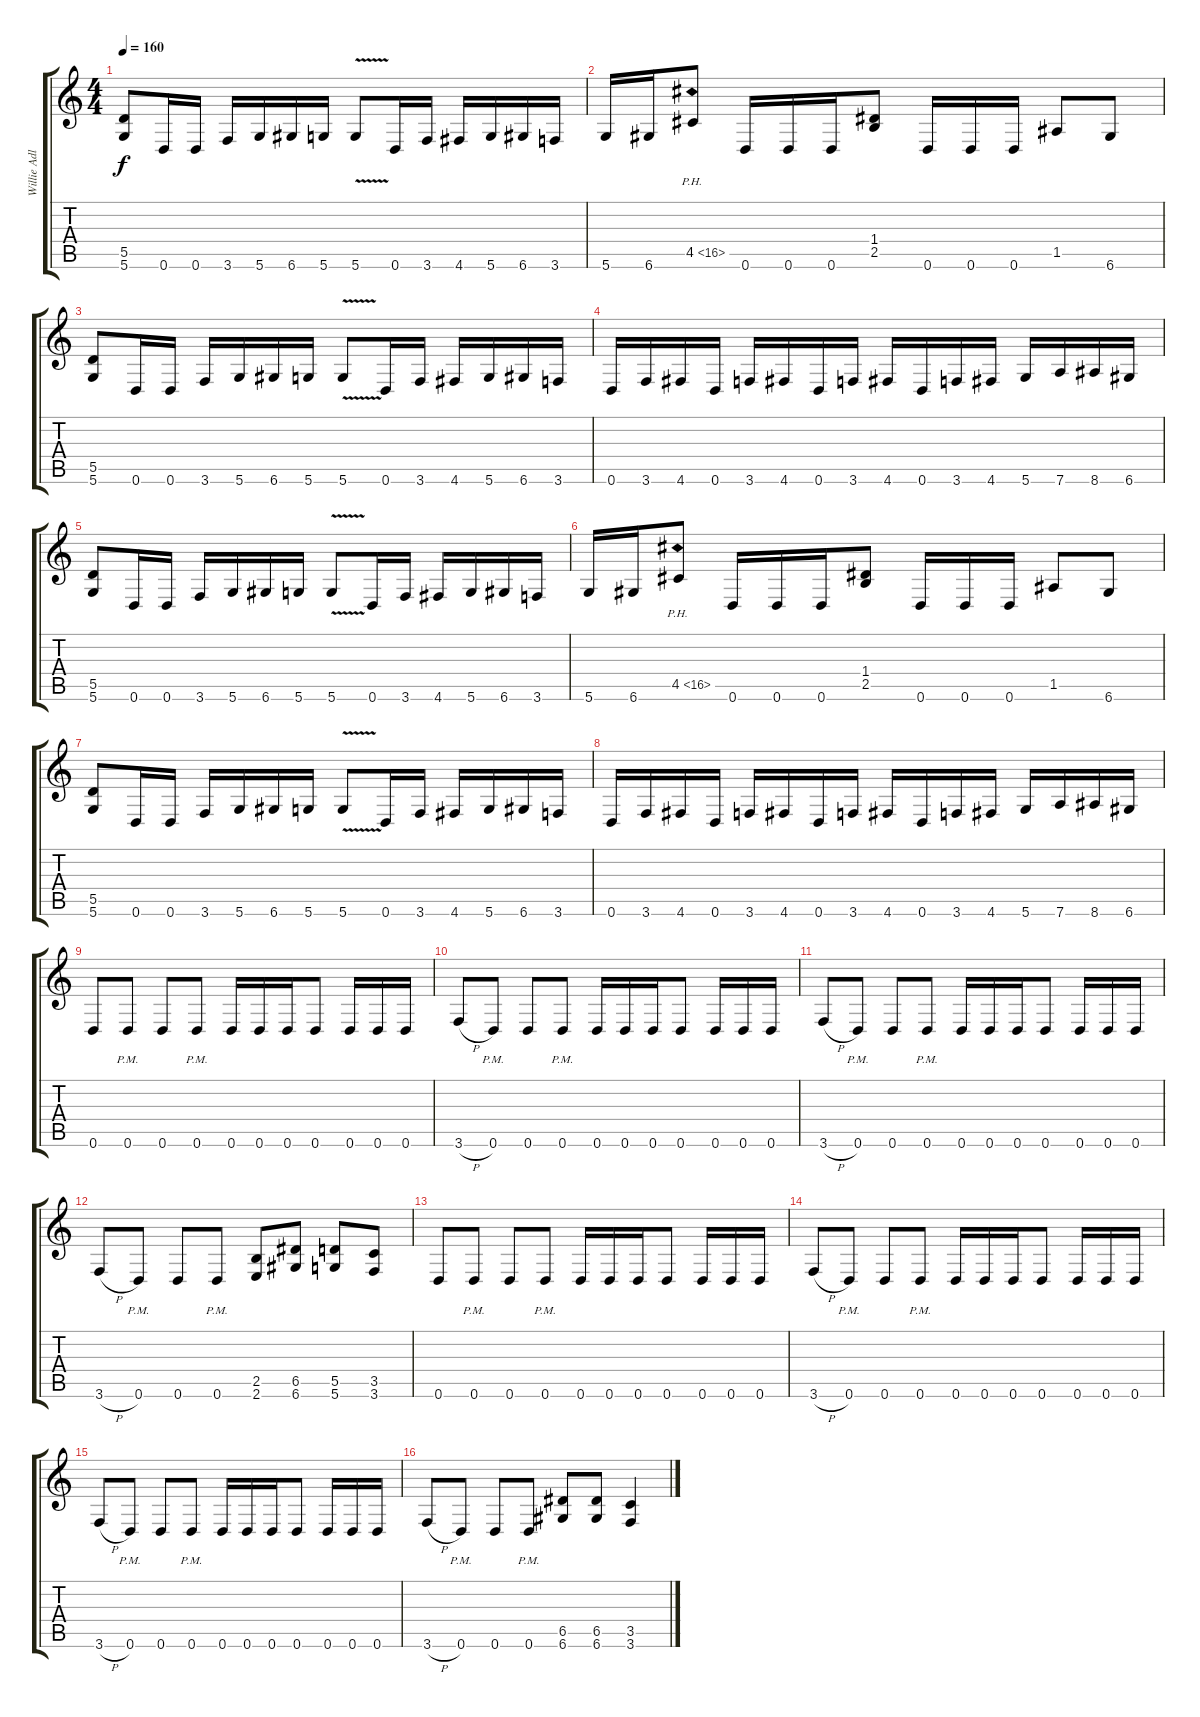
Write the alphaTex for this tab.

\track ("Willie Adler" "Willie Adl") {instrument distortionguitar}
\staff {score tabs}
\tuning (E4 B3 G3 D3 A2 D2) {hide}
\ts (4 4)
\tempo 160
\clef g2
\ks c
(5.5 5.6).8{dy f} 0.6.16 0.6.16 3.6.16 5.6.16 6.6.16 5.6.16 5.6{v}.8 0.6.16 3.6.16 4.6.16 5.6.16 6.6.16 3.6.16 |
5.6.16 6.6.16 4.5{ph 12}.8 0.6.16 0.6.16 0.6.16 (1.4 2.5).8 0.6.16 0.6.16 0.6.16 1.5.8 6.6.8 |
(5.5 5.6).8 0.6.16 0.6.16 3.6.16 5.6.16 6.6.16 5.6.16 5.6{v}.8 0.6.16 3.6.16 4.6.16 5.6.16 6.6.16 3.6.16 |
0.6.16 3.6.16 4.6.16 0.6.16 3.6.16 4.6.16 0.6.16 3.6.16 4.6.16 0.6.16 3.6.16 4.6.16 5.6.16 7.6.16 8.6.16 6.6.16 |
(5.5 5.6).8 0.6.16 0.6.16 3.6.16 5.6.16 6.6.16 5.6.16 5.6{v}.8 0.6.16 3.6.16 4.6.16 5.6.16 6.6.16 3.6.16 |
5.6.16 6.6.16 4.5{ph 12}.8 0.6.16 0.6.16 0.6.16 (1.4 2.5).8 0.6.16 0.6.16 0.6.16 1.5.8 6.6.8 |
(5.5 5.6).8 0.6.16 0.6.16 3.6.16 5.6.16 6.6.16 5.6.16 5.6{v}.8 0.6.16 3.6.16 4.6.16 5.6.16 6.6.16 3.6.16 |
0.6.16 3.6.16 4.6.16 0.6.16 3.6.16 4.6.16 0.6.16 3.6.16 4.6.16 0.6.16 3.6.16 4.6.16 5.6.16 7.6.16 8.6.16 6.6.16 |
0.6.8 0.6{pm}.8 0.6.8 0.6{pm}.8 0.6.16 0.6.16 0.6.16 0.6.8 0.6.16 0.6.16 0.6.16 |
3.6{h}.8 0.6{pm}.8 0.6.8 0.6{pm}.8 0.6.16 0.6.16 0.6.16 0.6.8 0.6.16 0.6.16 0.6.16 |
3.6{h}.8 0.6{pm}.8 0.6.8 0.6{pm}.8 0.6.16 0.6.16 0.6.16 0.6.8 0.6.16 0.6.16 0.6.16 |
3.6{h}.8 0.6{pm}.8 0.6.8 0.6{pm}.8 (2.5 2.6).8 (6.5 6.6).8 (5.5 5.6).8 (3.5 3.6).8 |
0.6.8 0.6{pm}.8 0.6.8 0.6{pm}.8 0.6.16 0.6.16 0.6.16 0.6.8 0.6.16 0.6.16 0.6.16 |
3.6{h}.8 0.6{pm}.8 0.6.8 0.6{pm}.8 0.6.16 0.6.16 0.6.16 0.6.8 0.6.16 0.6.16 0.6.16 |
3.6{h}.8 0.6{pm}.8 0.6.8 0.6{pm}.8 0.6.16 0.6.16 0.6.16 0.6.8 0.6.16 0.6.16 0.6.16 |
3.6{h}.8 0.6{pm}.8 0.6.8 0.6{pm}.8 (6.5 6.6).8 (6.5 6.6).8 (3.5 3.6).4
